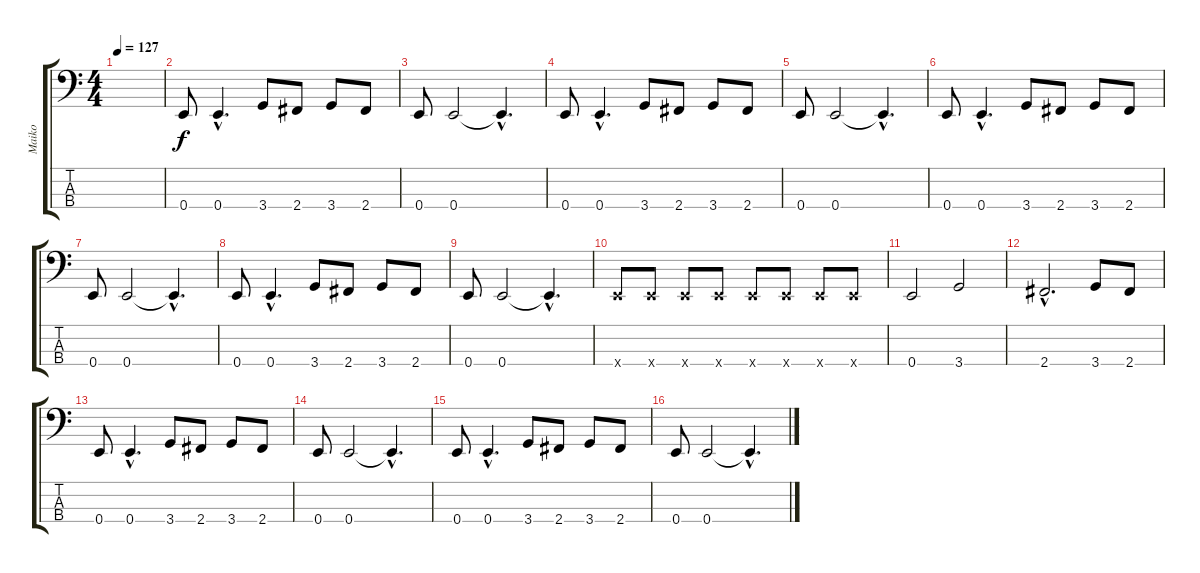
\track ("Maiko" "Maiko") {instrument electricbassfinger}
\staff {score tabs}
\tuning (G2 D2 A1 E1) {hide}
\ts (4 4)
\tempo 127
\clef f4
\ks c
|
0.4.8 0.4{hac}.4{d} 3.4.8 2.4.8 3.4.8 2.4.8 |
0.4.8 0.4.2 0.4{hac t}.4{d} |
0.4.8 0.4{hac}.4{d} 3.4.8 2.4.8 3.4.8 2.4.8 |
0.4.8 0.4.2 0.4{hac t}.4{d} |
0.4.8 0.4{hac}.4{d} 3.4.8 2.4.8 3.4.8 2.4.8 |
0.4.8 0.4.2 0.4{hac t}.4{d} |
0.4.8 0.4{hac}.4{d} 3.4.8 2.4.8 3.4.8 2.4.8 |
0.4.8 0.4.2 0.4{hac t}.4{d} |
0.4{x}.8 0.4{x}.8 0.4{x}.8 0.4{x}.8 0.4{x}.8 0.4{x}.8 0.4{x}.8 0.4{x}.8 |
0.4.2 3.4.2 |
2.4{hac}.2{d} 3.4.8 2.4.8 |
0.4.8 0.4{hac}.4{d} 3.4.8 2.4.8 3.4.8 2.4.8 |
0.4.8 0.4.2 0.4{hac t}.4{d} |
0.4.8 0.4{hac}.4{d} 3.4.8 2.4.8 3.4.8 2.4.8 |
0.4.8 0.4.2 0.4{hac t}.4{d}
